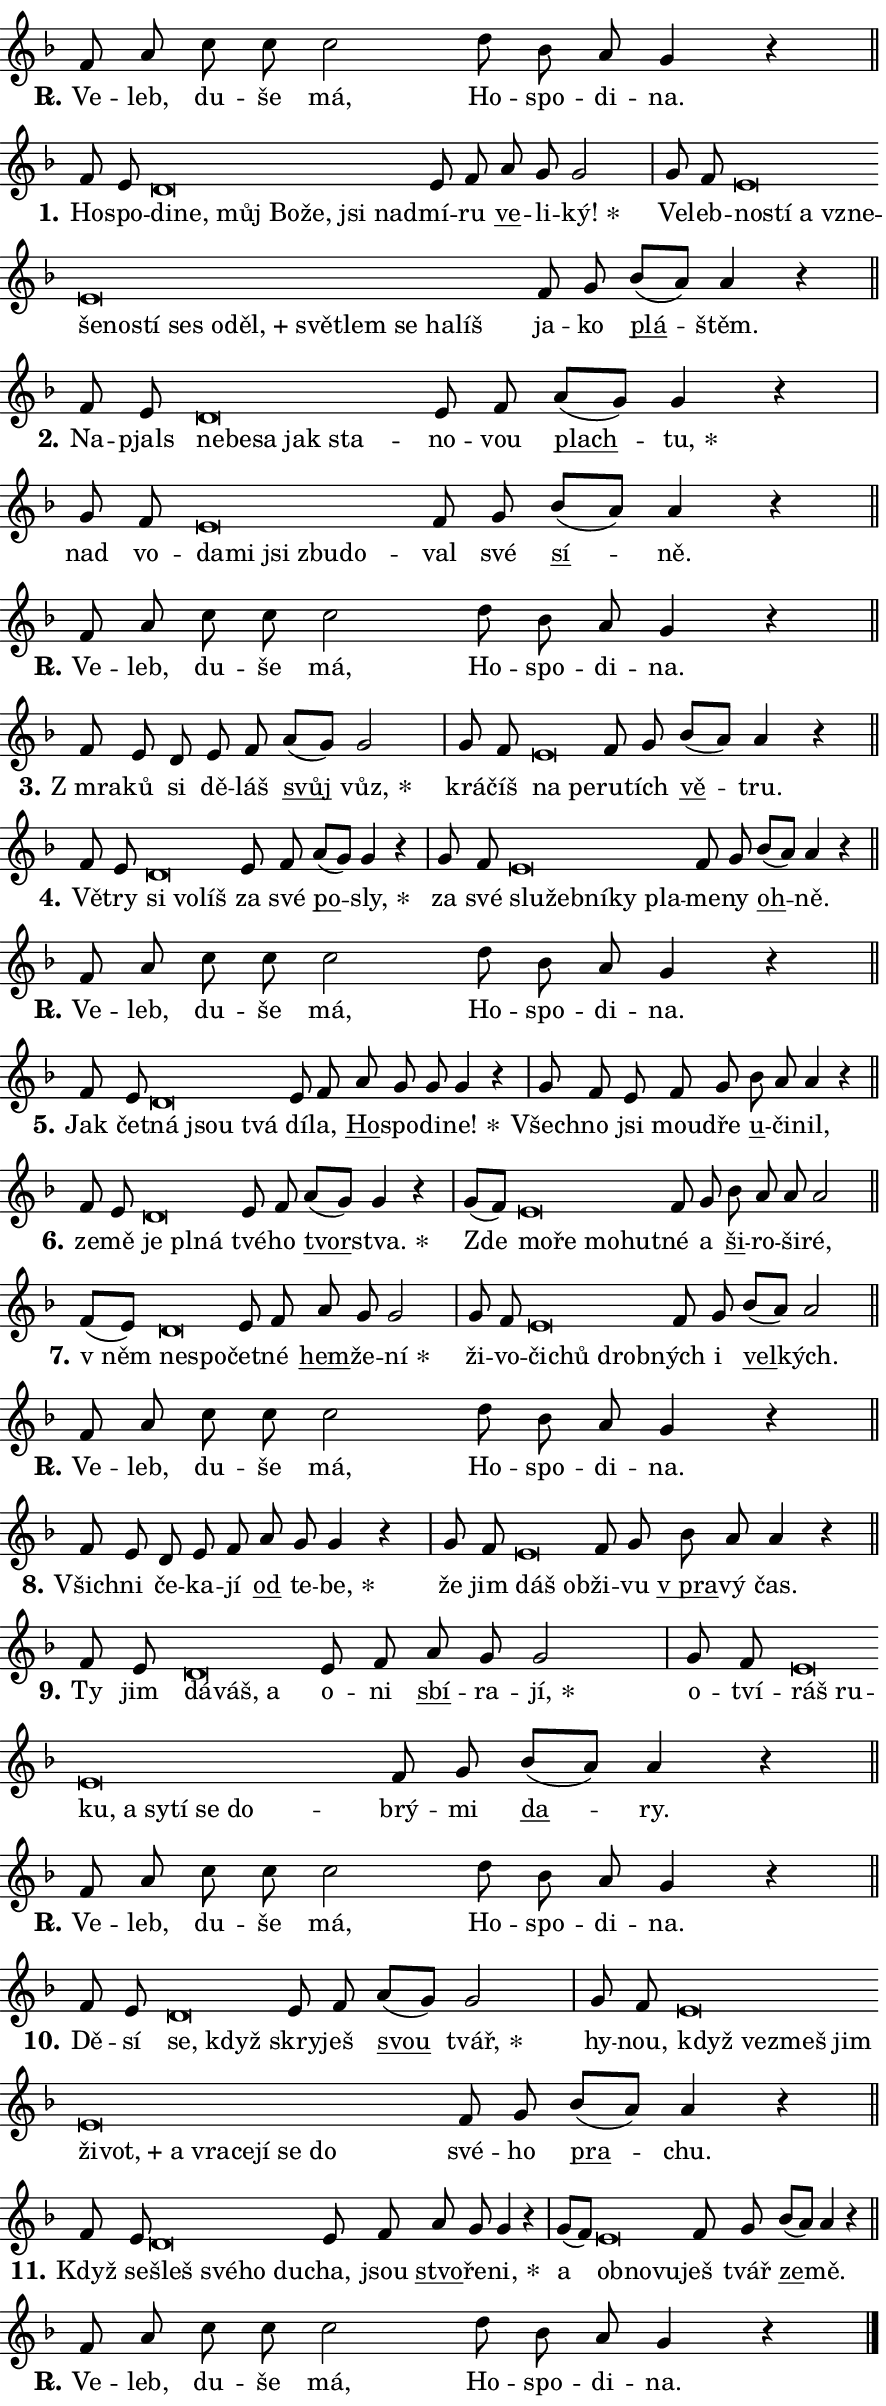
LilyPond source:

\version "2.24.0"
\header { tagline = "" }
\paper {
  indent = 0\cm
  top-margin = 0\cm
  right-margin = 0.13\cm % to fit lyric hyphens
  bottom-margin = 0\cm
  left-margin = 0\cm
  paper-width = 15\cm
  page-breaking = #ly:one-page-breaking
  system-system-spacing.basic-distance = #11
  score-system-spacing.basic-distance = #11
  ragged-last = ##f
}


%% Author: Thomas Morley
%% https://lists.gnu.org/archive/html/lilypond-user/2020-05/msg00002.html
#(define (line-position grob)
"Returns position of @var[grob} in current system:
   @code{'start}, if at first time-step
   @code{'end}, if at last time-step
   @code{'middle} otherwise
"
  (let* ((col (ly:item-get-column grob))
         (ln (ly:grob-object col 'left-neighbor))
         (rn (ly:grob-object col 'right-neighbor))
         (col-to-check-left (if (ly:grob? ln) ln col))
         (col-to-check-right (if (ly:grob? rn) rn col))
         (break-dir-left
           (and
             (ly:grob-property col-to-check-left 'non-musical #f)
             (ly:item-break-dir col-to-check-left)))
         (break-dir-right
           (and
             (ly:grob-property col-to-check-right 'non-musical #f)
             (ly:item-break-dir col-to-check-right))))
        (cond ((eqv? 1 break-dir-left) 'start)
              ((eqv? -1 break-dir-right) 'end)
              (else 'middle))))

#(define (tranparent-at-line-position vctor)
  (lambda (grob)
  "Relying on @code{line-position} select the relevant enry from @var{vctor}.
Used to determine transparency,"
    (case (line-position grob)
      ((end) (not (vector-ref vctor 0)))
      ((middle) (not (vector-ref vctor 1)))
      ((start) (not (vector-ref vctor 2))))))

noteHeadBreakVisibility =
#(define-music-function (break-visibility)(vector?)
"Makes @code{NoteHead}s transparent relying on @var{break-visibility}"
#{
  \override NoteHead.transparent =
    #(tranparent-at-line-position break-visibility)
#})

#(define delete-ledgers-for-transparent-note-heads
  (lambda (grob)
    "Reads whether a @code{NoteHead} is transparent.
If so this @code{NoteHead} is removed from @code{'note-heads} from
@var{grob}, which is supposed to be @code{LedgerLineSpanner}.
As a result ledgers are not printed for this @code{NoteHead}"
    (let* ((nhds-array (ly:grob-object grob 'note-heads))
           (nhds-list
             (if (ly:grob-array? nhds-array)
                 (ly:grob-array->list nhds-array)
                 '()))
           ;; Relies on the transparent-property being done before
           ;; Staff.LedgerLineSpanner.after-line-breaking is executed.
           ;; This is fragile ...
           (to-keep
             (remove
               (lambda (nhd)
                 (ly:grob-property nhd 'transparent #f))
               nhds-list)))
      ;; TODO find a better method to iterate over grob-arrays, similiar
      ;; to filter/remove etc for lists
      ;; For now rebuilt from scratch
      (set! (ly:grob-object grob 'note-heads)  '())
      (for-each
        (lambda (nhd)
          (ly:pointer-group-interface::add-grob grob 'note-heads nhd))
        to-keep))))

squashNotes = {
  \override NoteHead.X-extent = #'(-0.2 . 0.2)
  \override NoteHead.Y-extent = #'(-0.75 . 0)
  \override NoteHead.stencil =
    #(lambda (grob)
       (let ((pos (ly:grob-property grob 'staff-position)))
         (begin
           (if (< pos -7) (display "ERROR: Lower brevis then expected\n") (display ""))
           (if (<= pos -6) ly:text-interface::print ly:note-head::print))))
}
unSquashNotes = {
  \revert NoteHead.X-extent
  \revert NoteHead.Y-extent
  \revert NoteHead.stencil
}

hideNotes = \noteHeadBreakVisibility #begin-of-line-visible
unHideNotes = \noteHeadBreakVisibility #all-visible

% work-around for resetting accidentals
% https://lilypond.org/doc/v2.23/Documentation/notation/displaying-rhythms#unmetered-music
cadenzaMeasure = {
  \cadenzaOff
  \partial 1024 s1024
  \cadenzaOn
}

#(define-markup-command (accent layout props text) (markup?)
  "Underline accented syllable"
  (interpret-markup layout props
    #{\markup \override #'(offset . 4.3) \underline { #text }#}))

responsum = \markup \concat {
  "R" \hspace #-1.05 \path #0.1 #'((moveto 0 0.07) (lineto 0.9 0.8)) \hspace #0.05 "."
}

spaceSize = #0.6828661417322834 % exact space size for TeX Gyre Schola

\layout {
  \context {
    \Staff
    \remove "Time_signature_engraver"
    \override LedgerLineSpanner.after-line-breaking = #delete-ledgers-for-transparent-note-heads
  }
  \context {
    \Lyrics {
      \override LyricSpace.minimum-distance = \spaceSize
      \override LyricText.font-name = #"TeX Gyre Schola"
      \override LyricText.font-size = 1
      \override StanzaNumber.font-name = #"TeX Gyre Schola Bold"
      \override StanzaNumber.font-size = 1
    }
  }
  \context {
    \Score 
    \override NoteHead.text =
      #(lambda (grob) 
        (let ((pos (ly:grob-property grob 'staff-position)))
          #{\markup {
            \combine
              \halign #-0.55 \raise #(if (= pos -6) 0 0.5) \override #'(thickness . 2) \draw-line #'(3.2 . 0)
              \musicglyph "noteheads.sM1"
          }#}))
  }
}

% magnetic-lyrics.ily
%
%   written by
%     Jean Abou Samra <jean@abou-samra.fr>
%     Werner Lemberg <wl@gnu.org>
%
%   adapted by
%     Jiri Hon <jiri.hon@gmail.com>
%
% Version 2022-Apr-15

% https://www.mail-archive.com/lilypond-user@gnu.org/msg149350.html

#(define (Left_hyphen_pointer_engraver context)
   "Collect syllable-hyphen-syllable occurrences in lyrics and store
them in properties.  This engraver only looks to the left.  For
example, if the lyrics input is @code{foo -- bar}, it does the
following.

@itemize @bullet
@item
Set the @code{text} property of the @code{LyricHyphen} grob between
@q{foo} and @q{bar} to @code{foo}.

@item
Set the @code{left-hyphen} property of the @code{LyricText} grob with
text @q{foo} to the @code{LyricHyphen} grob between @q{foo} and
@q{bar}.
@end itemize

Use this auxiliary engraver in combination with the
@code{lyric-@/text::@/apply-@/magnetic-@/offset!} hook."
   (let ((hyphen #f)
         (text #f))
     (make-engraver
      (acknowledgers
       ((lyric-syllable-interface engraver grob source-engraver)
        (set! text grob)))
      (end-acknowledgers
       ((lyric-hyphen-interface engraver grob source-engraver)
        ;(when (not (grob::has-interface grob 'lyric-space-interface))
          (set! hyphen grob)));)
      ((stop-translation-timestep engraver)
       (when (and text hyphen)
         (ly:grob-set-object! text 'left-hyphen hyphen))
       (set! text #f)
       (set! hyphen #f)))))

#(define (lyric-text::apply-magnetic-offset! grob)
   "If the space between two syllables is less than the value in
property @code{LyricText@/.details@/.squash-threshold}, move the right
syllable to the left so that it gets concatenated with the left
syllable.

Use this function as a hook for
@code{LyricText@/.after-@/line-@/breaking} if the
@code{Left_@/hyphen_@/pointer_@/engraver} is active."
   (let ((hyphen (ly:grob-object grob 'left-hyphen #f)))
     (when hyphen
       (let ((left-text (ly:spanner-bound hyphen LEFT)))
         (when (grob::has-interface left-text 'lyric-syllable-interface)
           (let* ((common (ly:grob-common-refpoint grob left-text X))
                  (this-x-ext (ly:grob-extent grob common X))
                  (left-x-ext
                   (begin
                     ;; Trigger magnetism for left-text.
                     (ly:grob-property left-text 'after-line-breaking)
                     (ly:grob-extent left-text common X)))
                  ;; `delta` is the gap width between two syllables.
                  (delta (- (interval-start this-x-ext)
                            (interval-end left-x-ext)))
                  (details (ly:grob-property grob 'details))
                  (threshold (assoc-get 'squash-threshold details 0.2)))
             (when (< delta threshold)
               (let* (;; We have to manipulate the input text so that
                      ;; ligatures crossing syllable boundaries are not
                      ;; disabled.  For languages based on the Latin
                      ;; script this is essentially a beautification.
                      ;; However, for non-Western scripts it can be a
                      ;; necessity.
                      (lt (ly:grob-property left-text 'text))
                      (rt (ly:grob-property grob 'text))
                      (is-space (grob::has-interface hyphen 'lyric-space-interface))
                      (space (if is-space " " ""))
                      (extra-delta (if is-space spaceSize 0))
                      ;; Append new syllable.
                      (ltrt-space (if (and (string? lt) (string? rt))
                                (string-append lt space rt)
                                (make-concat-markup (list lt space rt))))
                      ;; Right-align `ltrt` to the right side.
                      (ltrt-space-markup (grob-interpret-markup
                               grob
                               (make-translate-markup
                                (cons (interval-length this-x-ext) 0)
                                (make-right-align-markup ltrt-space)))))
                 (begin
                   ;; Don't print `left-text`.
                   (ly:grob-set-property! left-text 'stencil #f)
                   ;; Set text and stencil (which holds all collected
                   ;; syllables so far) and shift it to the left.
                   (ly:grob-set-property! grob 'text ltrt-space)
                   (ly:grob-set-property! grob 'stencil ltrt-space-markup)
                   (ly:grob-translate-axis! grob (- (- delta extra-delta)) X))))))))))


#(define (lyric-hyphen::displace-bounds-first grob)
   ;; Make very sure this callback isn't triggered too early.
   (let ((left (ly:spanner-bound grob LEFT))
         (right (ly:spanner-bound grob RIGHT)))
     (ly:grob-property left 'after-line-breaking)
     (ly:grob-property right 'after-line-breaking)
     (ly:lyric-hyphen::print grob)))

squashThreshold = #0.4

\layout {
  \context {
    \Lyrics
    \consists #Left_hyphen_pointer_engraver
    \override LyricText.after-line-breaking =
      #lyric-text::apply-magnetic-offset!
    \override LyricHyphen.stencil = #lyric-hyphen::displace-bounds-first
    \override LyricText.details.squash-threshold = \squashThreshold
    \override LyricHyphen.minimum-distance = 0
    \override LyricHyphen.minimum-length = \squashThreshold
  }
}

squashText = \override LyricText.details.squash-threshold = 9999
unSquashText = \override LyricText.details.squash-threshold = \squashThreshold

leftText = \override LyricText.self-alignment-X = #LEFT
unLeftText = \revert LyricText.self-alignment-X

starOffset = #(lambda (grob) 
                (let ((x_offset (ly:self-alignment-interface::aligned-on-x-parent grob)))
                  (if (= x_offset 0) 0 (+ x_offset 1.2))))

star = #(define-music-function (syllable)(string?)
"Append star separator at the end of a syllable"
#{
  \once \override LyricText.X-offset = #starOffset
  \lyricmode { \markup {
    #syllable
    \override #'((font-name . "TeX Gyre Schola Bold")) \hspace #0.2 \lower #0.65 \larger "*"
  } }
#})

starAccent = #(define-music-function (syllable)(string?)
"Append star separator at the end of a syllable and make accent"
#{
  \once \override LyricText.X-offset = #starOffset
  \lyricmode { \markup {
    \accent #syllable
    \override #'((font-name . "TeX Gyre Schola Bold")) \hspace #0.2 \lower #0.65 \larger "*"
  } }
#})

breath = #(define-music-function (syllable)(string?)
"Append breathing indicator at the end of a syllable"
#{
  \lyricmode { \markup { #syllable "+" } }
#})

optionalBreath = #(define-music-function (syllable)(string?)
"Append optional breathing indicator at the end of a syllable"
#{
  \lyricmode { \markup { #syllable "(+)" } }
#})


\score {
    <<
        \new Voice = "melody" { \cadenzaOn \key f \major \relative { f'8 a c c c2 \bar "" d8 bes a g4 r \cadenzaMeasure \bar "||" \break } }
        \new Lyrics \lyricsto "melody" { \lyricmode { \set stanza = \responsum
Ve -- leb, du -- še má, Ho -- spo -- di -- na. } }
    >>
    \layout {}
}

\score {
    <<
        \new Voice = "melody" { \cadenzaOn \key f \major \relative { f'8 e \bar "" \squashNotes d\breve*1/16 \hideNotes \breve*1/16 \bar "" \breve*1/16 \bar "" \breve*1/16 \bar "" \breve*1/16 \bar "" \breve*1/16 \breve*1/16 \bar "" \unHideNotes \unSquashNotes e8 f \bar "" a g g2 \cadenzaMeasure \bar "|" g8 f \bar "" \squashNotes e\breve*1/16 \hideNotes \breve*1/16 \bar "" \breve*1/16 \bar "" \breve*1/16 \bar "" \breve*1/16 \bar "" \breve*1/16 \bar "" \breve*1/16 \bar "" \breve*1/16 \bar "" \breve*1/16 \bar "" \breve*1/16 \bar "" \breve*1/16 \bar "" \breve*1/16 \bar "" \breve*1/16 \bar "" \breve*1/16 \breve*1/16 \bar "" \unHideNotes \unSquashNotes f8 g \bar "" bes[( a)] a4 r \cadenzaMeasure \bar "||" \break } }
        \new Lyrics \lyricsto "melody" { \lyricmode { \set stanza = "1."
Ho -- spo -- \leftText di -- \squashText ne, můj Bo -- že, jsi nad -- \unLeftText \unSquashText mí -- ru \markup \accent ve -- li -- \star ký! Ve -- leb -- \leftText no -- \squashText stí a vzne -- še -- no -- stí ses o -- \breath "děl," svě -- tlem se ha -- líš \unLeftText \unSquashText ja -- ko \markup \accent plá -- štěm. } }
    >>
    \layout {}
}

\score {
    <<
        \new Voice = "melody" { \cadenzaOn \key f \major \relative { f'8 e \bar "" \squashNotes d\breve*1/16 \hideNotes \breve*1/16 \bar "" \breve*1/16 \bar "" \breve*1/16 \breve*1/16 \bar "" \unHideNotes \unSquashNotes e8 f \bar "" a[( g)] g4 r \cadenzaMeasure \bar "|" g8 f \bar "" \squashNotes e\breve*1/16 \hideNotes \breve*1/16 \bar "" \breve*1/16 \bar "" \breve*1/16 \breve*1/16 \bar "" \unHideNotes \unSquashNotes f8 g \bar "" bes[( a)] a4 r \cadenzaMeasure \bar "||" \break } }
        \new Lyrics \lyricsto "melody" { \lyricmode { \set stanza = "2."
Na -- pjals \leftText ne -- \squashText be -- sa jak sta -- \unLeftText \unSquashText no -- vou \markup \accent plach -- \star tu, nad vo -- \leftText da -- \squashText mi jsi zbu -- do -- \unLeftText \unSquashText val své \markup \accent sí -- ně. } }
    >>
    \layout {}
}

\score {
    <<
        \new Voice = "melody" { \cadenzaOn \key f \major \relative { f'8 a c c c2 \bar "" d8 bes a g4 r \cadenzaMeasure \bar "||" \break } }
        \new Lyrics \lyricsto "melody" { \lyricmode { \set stanza = \responsum
Ve -- leb, du -- še má, Ho -- spo -- di -- na. } }
    >>
    \layout {}
}

\score {
    <<
        \new Voice = "melody" { \cadenzaOn \key f \major \relative { f'8 e d e8 f \bar "" a[( g)] g2 \cadenzaMeasure \bar "|" g8 f \bar "" \squashNotes e\breve*1/16 \hideNotes \breve*1/16 \bar "" \unHideNotes \unSquashNotes f8 g \bar "" bes[( a)] a4 r \cadenzaMeasure \bar "||" \break } }
        \new Lyrics \lyricsto "melody" { \lyricmode { \set stanza = "3."
"Z mra" -- ků si dě -- láš \markup \accent svůj \star vůz, krá -- číš \leftText na \squashText pe -- \unLeftText \unSquashText ru -- tích \markup \accent vě -- tru. } }
    >>
    \layout {}
}

\score {
    <<
        \new Voice = "melody" { \cadenzaOn \key f \major \relative { f'8 e \bar "" \squashNotes d\breve*1/16 \hideNotes \breve*1/16 \breve*1/16 \bar "" \unHideNotes \unSquashNotes e8 f \bar "" a[( g)] g4 r \cadenzaMeasure \bar "|" g8 f \bar "" \squashNotes e\breve*1/16 \hideNotes \breve*1/16 \bar "" \breve*1/16 \bar "" \breve*1/16 \breve*1/16 \bar "" \unHideNotes \unSquashNotes f8 g \bar "" bes[( a)] a4 r \cadenzaMeasure \bar "||" \break } }
        \new Lyrics \lyricsto "melody" { \lyricmode { \set stanza = "4."
Vě -- try \leftText si \squashText vo -- líš \unLeftText \unSquashText za své \markup \accent po -- \star sly, za své \leftText slu -- \squashText žeb -- ní -- ky pla -- \unLeftText \unSquashText me -- ny \markup \accent oh -- ně. } }
    >>
    \layout {}
}

\score {
    <<
        \new Voice = "melody" { \cadenzaOn \key f \major \relative { f'8 a c c c2 \bar "" d8 bes a g4 r \cadenzaMeasure \bar "||" \break } }
        \new Lyrics \lyricsto "melody" { \lyricmode { \set stanza = \responsum
Ve -- leb, du -- še má, Ho -- spo -- di -- na. } }
    >>
    \layout {}
}

\score {
    <<
        \new Voice = "melody" { \cadenzaOn \key f \major \relative { f'8 e \bar "" \squashNotes d\breve*1/16 \hideNotes \breve*1/16 \breve*1/16 \bar "" \unHideNotes \unSquashNotes e8 f \bar "" a g g g4 r \cadenzaMeasure \bar "|" g8 f e f8 g \bar "" bes a a4 r \cadenzaMeasure \bar "||" \break } }
        \new Lyrics \lyricsto "melody" { \lyricmode { \set stanza = "5."
Jak čet -- \leftText ná \squashText jsou tvá \unLeftText \unSquashText dí -- la, \markup \accent Ho -- spo -- di -- \star ne! Všech -- no jsi mou -- dře \markup \accent u -- či -- nil, } }
    >>
    \layout {}
}

\score {
    <<
        \new Voice = "melody" { \cadenzaOn \key f \major \relative { f'8 e \bar "" \squashNotes d\breve*1/16 \hideNotes \breve*1/16 \breve*1/16 \bar "" \unHideNotes \unSquashNotes e8 f \bar "" a[( g)] g4 r \cadenzaMeasure \bar "|" g8[( f)] \bar "" \squashNotes e\breve*1/16 \hideNotes \breve*1/16 \bar "" \breve*1/16 \breve*1/16 \bar "" \unHideNotes \unSquashNotes f8 g \bar "" bes a a a2 \cadenzaMeasure \bar "||" \break } }
        \new Lyrics \lyricsto "melody" { \lyricmode { \set stanza = "6."
ze -- mě \leftText je \squashText pl -- ná \unLeftText \unSquashText tvé -- ho \markup \accent tvor -- \star stva. Zde \leftText mo -- \squashText ře mo -- hut -- \unLeftText \unSquashText né a \markup \accent ši -- ro -- ši -- ré, } }
    >>
    \layout {}
}

\score {
    <<
        \new Voice = "melody" { \cadenzaOn \key f \major \relative { f'8[( e)] \bar "" \squashNotes d\breve*1/16 \hideNotes \breve*1/16 \bar "" \unHideNotes \unSquashNotes e8 f \bar "" a g g2 \cadenzaMeasure \bar "|" g8 f \bar "" \squashNotes e\breve*1/16 \hideNotes \breve*1/16 \breve*1/16 \bar "" \unHideNotes \unSquashNotes f8 g \bar "" bes[( a)] a2 \cadenzaMeasure \bar "||" \break } }
        \new Lyrics \lyricsto "melody" { \lyricmode { \set stanza = "7."
"v něm" \leftText ne -- \squashText spo -- \unLeftText \unSquashText čet -- né \markup \accent hem -- že -- \star ní ži -- vo -- \leftText či -- \squashText chů drob -- \unLeftText \unSquashText ných i \markup \accent vel -- kých. } }
    >>
    \layout {}
}

\score {
    <<
        \new Voice = "melody" { \cadenzaOn \key f \major \relative { f'8 a c c c2 \bar "" d8 bes a g4 r \cadenzaMeasure \bar "||" \break } }
        \new Lyrics \lyricsto "melody" { \lyricmode { \set stanza = \responsum
Ve -- leb, du -- še má, Ho -- spo -- di -- na. } }
    >>
    \layout {}
}

\score {
    <<
        \new Voice = "melody" { \cadenzaOn \key f \major \relative { f'8 e d e8 f \bar "" a g g4 r \cadenzaMeasure \bar "|" g8 f \bar "" \squashNotes e\breve*1/16 \hideNotes \breve*1/16 \bar "" \unHideNotes \unSquashNotes f8 g \bar "" bes a a4 r \cadenzaMeasure \bar "||" \break } }
        \new Lyrics \lyricsto "melody" { \lyricmode { \set stanza = "8."
Všich -- ni če -- ka -- jí \markup \accent od te -- \star be, že jim \leftText dáš \squashText ob -- \unLeftText \unSquashText ži -- vu \markup \accent "v pra" -- vý čas. } }
    >>
    \layout {}
}

\score {
    <<
        \new Voice = "melody" { \cadenzaOn \key f \major \relative { f'8 e \bar "" \squashNotes d\breve*1/16 \hideNotes \breve*1/16 \breve*1/16 \bar "" \unHideNotes \unSquashNotes e8 f \bar "" a g g2 \cadenzaMeasure \bar "|" g8 f \bar "" \squashNotes e\breve*1/16 \hideNotes \breve*1/16 \bar "" \breve*1/16 \bar "" \breve*1/16 \bar "" \breve*1/16 \bar "" \breve*1/16 \bar "" \breve*1/16 \breve*1/16 \bar "" \unHideNotes \unSquashNotes f8 g \bar "" bes[( a)] a4 r \cadenzaMeasure \bar "||" \break } }
        \new Lyrics \lyricsto "melody" { \lyricmode { \set stanza = "9."
Ty jim \leftText dá -- \squashText váš, a \unLeftText \unSquashText o -- ni \markup \accent sbí -- ra -- \star jí, o -- tví -- \leftText ráš \squashText ru -- ku, a sy -- tí se do -- \unLeftText \unSquashText brý -- mi \markup \accent da -- ry. } }
    >>
    \layout {}
}

\score {
    <<
        \new Voice = "melody" { \cadenzaOn \key f \major \relative { f'8 a c c c2 \bar "" d8 bes a g4 r \cadenzaMeasure \bar "||" \break } }
        \new Lyrics \lyricsto "melody" { \lyricmode { \set stanza = \responsum
Ve -- leb, du -- še má, Ho -- spo -- di -- na. } }
    >>
    \layout {}
}

\score {
    <<
        \new Voice = "melody" { \cadenzaOn \key f \major \relative { f'8 e \bar "" \squashNotes d\breve*1/16 \hideNotes \breve*1/16 \bar "" \unHideNotes \unSquashNotes e8 f \bar "" a[( g)] g2 \cadenzaMeasure \bar "|" g8 f \bar "" \squashNotes e\breve*1/16 \hideNotes \breve*1/16 \bar "" \breve*1/16 \bar "" \breve*1/16 \bar "" \breve*1/16 \bar "" \breve*1/16 \bar "" \breve*1/16 \bar "" \breve*1/16 \bar "" \breve*1/16 \bar "" \breve*1/16 \bar "" \breve*1/16 \breve*1/16 \bar "" \unHideNotes \unSquashNotes f8 g \bar "" bes[( a)] a4 r \cadenzaMeasure \bar "||" \break } }
        \new Lyrics \lyricsto "melody" { \lyricmode { \set stanza = "10."
Dě -- sí \leftText se, \squashText když \unLeftText \unSquashText skry -- ješ \markup \accent svou \star tvář, hy -- nou, \leftText když \squashText ve -- zmeš jim ži -- \breath "vot," a vra -- ce -- jí se do \unLeftText \unSquashText své -- ho \markup \accent pra -- chu. } }
    >>
    \layout {}
}

\score {
    <<
        \new Voice = "melody" { \cadenzaOn \key f \major \relative { f'8 e \bar "" \squashNotes d\breve*1/16 \hideNotes \breve*1/16 \bar "" \breve*1/16 \breve*1/16 \bar "" \unHideNotes \unSquashNotes e8 f \bar "" a g g4 r \cadenzaMeasure \bar "|" g8[( f)] \bar "" \squashNotes e\breve*1/16 \hideNotes \breve*1/16 \breve*1/16 \bar "" \unHideNotes \unSquashNotes f8 g \bar "" bes[( a)] a4 r \cadenzaMeasure \bar "||" \break } }
        \new Lyrics \lyricsto "melody" { \lyricmode { \set stanza = "11."
Když se -- \leftText šleš \squashText své -- ho du -- \unLeftText \unSquashText cha, jsou \markup \accent stvo -- ře -- \star ni, a \leftText ob -- \squashText no -- vu -- \unLeftText \unSquashText ješ tvář \markup \accent ze -- mě. } }
    >>
    \layout {}
}

\score {
    <<
        \new Voice = "melody" { \cadenzaOn \key f \major \relative { f'8 a c c c2 \bar "" d8 bes a g4 r \cadenzaMeasure \bar "||" \break } \bar "|." }
        \new Lyrics \lyricsto "melody" { \lyricmode { \set stanza = \responsum
Ve -- leb, du -- še má, Ho -- spo -- di -- na. } }
    >>
    \layout {}
}
